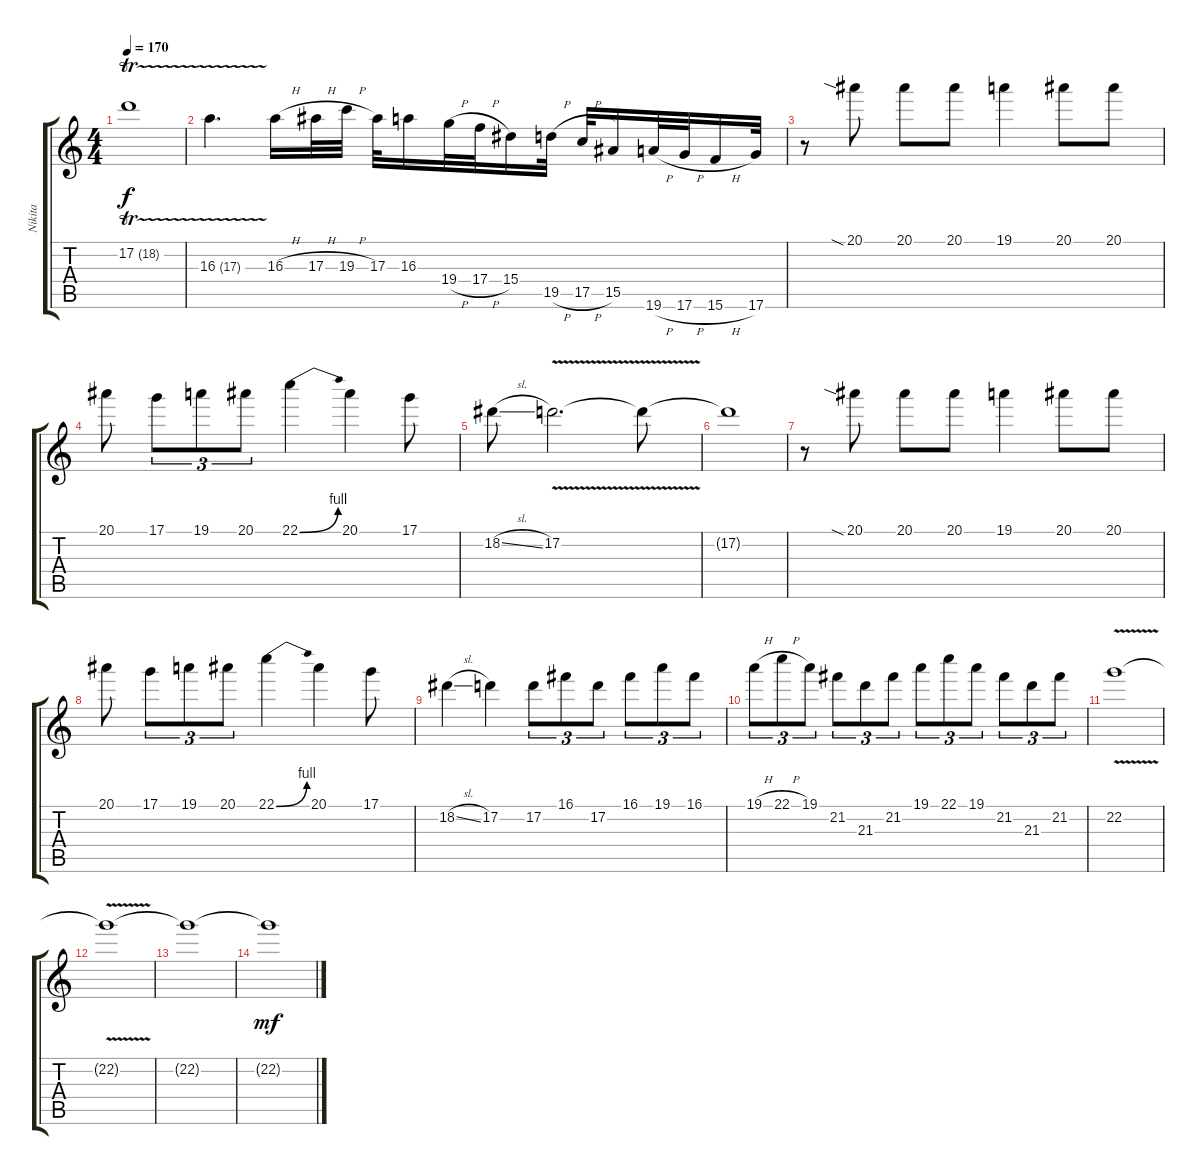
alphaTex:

\track ("Nikita" "Nikita") {instrument overdrivenguitar}
\staff {score tabs}
\tuning (D4 A3 F3 C3 G2 D2) {hide}
\ts (4 4)
\tempo 170
\clef g2
\ks c
17.2{tr (18 16)}.1{dy f} |
16.3{tr (17 16)}.4{d} 16.3{h}.16 17.3{h}.32 19.3{h}.32 17.3.32 16.3.16 19.4{h}.32 17.4{h}.32 15.4.16 19.5{h}.32 17.5{h}.32 15.5.16 19.6{h}.32 17.6{h}.32 15.6{h}.16 17.6.32 |
r.8 20.1{sia}.8 20.1.8 20.1.8 19.1.4 20.1.8 20.1.8 |
20.1.8 17.1.8{tu (3 2)} 19.1.8{tu (3 2)} 20.1.8{tu (3 2)} 22.1{be (bend 0 0 60 4)}.4 20.1.4 17.1.8 |
18.2{sl}.8 17.2{v}.2{d} 17.2{t}.8 |
17.2{t}.1 |
r.8 20.1{sia}.8 20.1.8 20.1.8 19.1.4 20.1.8 20.1.8 |
20.1.8 17.1.8{tu (3 2)} 19.1.8{tu (3 2)} 20.1.8{tu (3 2)} 22.1{be (bend 0 0 60 4)}.4 20.1.4 17.1.8 |
18.2{sl}.4 17.2.4 17.2.8{tu (3 2)} 16.1.8{tu (3 2)} 17.2.8{tu (3 2)} 16.1.8{tu (3 2)} 19.1.8{tu (3 2)} 16.1.8{tu (3 2)} |
19.1{h}.8{tu (3 2)} 22.1{h}.8{tu (3 2)} 19.1.8{tu (3 2)} 21.2.8{tu (3 2)} 21.3.8{tu (3 2)} 21.2.8{tu (3 2)} 19.1.8{tu (3 2)} 22.1.8{tu (3 2)} 19.1.8{tu (3 2)} 21.2.8{tu (3 2)} 21.3.8{tu (3 2)} 21.2.8{tu (3 2)} |
22.2{v}.1 |
22.2{t}.1 |
22.2{t}.1 |
22.2{t}.1{dy mf}
